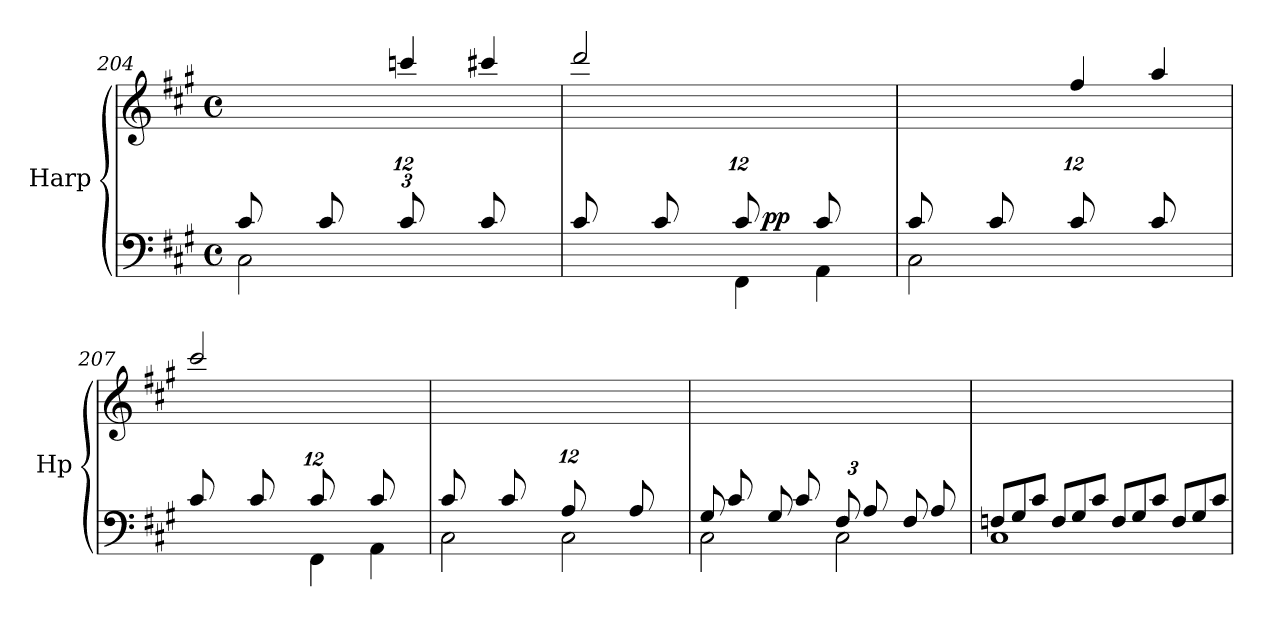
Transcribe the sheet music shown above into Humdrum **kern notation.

**kern	**kern	**dynam
*part1	*part1	*part1
*staff2	*staff1	*staff1/2
*I"Harp	*	*
*I'Hp	*	*
!!LO:PB:g=z
*clefF4	*clefG2	*
*k[f#c#g#]	*k[f#c#g#]	*
*A:	*A:	*
*M4/4	*M4/4	*
*met(c)	*met(c)	*
=204	=204	=204
*^	*	*
*	*Xtuplet	*	*
*	*	*^	*
2C#\	12c#/L	2ryy	12ryy	.
.	6ryy	.	12fn\	.
.	.	.	12g#\J	.
.	12c#/L	.	12ryy	.
.	6ryy	.	12f\	.
.	.	.	12g#\J	.
*	*tuplet	*	*	*
*	*Xbrackettup	*	*	*
6ryy	12c#/L	4cccn/	12ryy	.
.	6ryy	.	12f\	.
3ryy	.	.	12g#\J	.
*	*Xtuplet	*	*	*
.	12c#/L	4ccc#X/	12ryy	.
.	6ryy	.	12f\	.
.	.	.	12g#\J	.
!!LO:PB:g=z	!!
=205	=205	=205	=205	=205
2ryy	12c#/L	2ddd/	12ryy	.
.	6ryy	.	12f#\	.
.	.	.	12a\J	.
.	12c#/L	.	12ryy	.
.	6ryy	.	12f#\	.
.	.	.	12a\J	.
4FF#\	12c#/L	2ryy	12ryy	.
!	!	!	!	!LO:DY:a=2
.	6ryy	.	12f#\	pp
.	.	.	12a\J	.
4AA\	12c#/L	.	12ryy	.
.	6ryy	.	12f#\	.
.	.	.	12a\J	.
=206	=206	=206	=206	=206
2C#\	12c#/L	2ryy	12ryy	.
.	6ryy	.	12fn\	.
.	.	.	12g#\J	.
.	12c#/L	.	12ryy	.
.	6ryy	.	12f\	.
.	.	.	12g#\J	.
6ryy	12c#/L	4ff#/	12ryy	.
.	6ryy	.	12f#X\	.
3ryy	.	.	12a\J	.
.	12c#/L	4aa/	12ryy	.
.	6ryy	.	12f#\	.
.	.	.	12a\J	.
!!LO:PB:g=z	!!
=207	=207	=207	=207	=207
2ryy	12c#/L	2ccc#/	12ryy	.
.	6ryy	.	12fn\	.
.	.	.	12g#\J	.
.	12c#/L	.	12ryy	.
.	6ryy	.	12f\	.
.	.	.	12g#\J	.
4FF#\	12c#/L	2ryy	12ryy	.
.	6ryy	.	12f#X\	.
.	.	.	12a\J	.
4AA\	12c#/L	.	12ryy	.
.	6ryy	.	12f#\	.
.	.	.	12a\J	.
*	*	*v	*v	*
!!LO:PB:g=z
=208	=208	=208	=208
2C#\	12c#/L	12ryy	.
.	6ryy	12fn\	.
.	.	12g#\J	.
.	12c#/L	12ryy	.
.	6ryy	12f\	.
.	.	12g#\J	.
2C#\	12A/L	12ryy	.
.	6ryy	12d\	.
.	.	12f#X\J	.
.	12A/L	12ryy	.
.	6ryy	12d\	.
.	.	12f#\J	.
=209	=209	=209	=209
2C#\	12G#/L	6ryy	.
.	12c#/	.	.
.	12ryy	12fn\J	.
.	12G#/L	6ryy	.
.	12c#/	.	.
.	12ryy	12f\J	.
2C#\	12F#/L	6ryy	.
.	12A/	.	.
.	12ryy	12d\J	.
.	12F#/L	6ryy	.
.	12A/	.	.
.	12ryy	12d\J	.
!!LO:PB:g=z
=210	=210	=210	=210
1C#	12Fn/L	1ryy	.
.	12G#/	.	.
.	12c#/J	.	.
.	12F/L	.	.
.	12G#/	.	.
.	12c#/J	.	.
.	12F/L	.	.
.	12G#/	.	.
.	12c#/J	.	.
.	12F/L	.	.
.	12G#/	.	.
.	12c#/J	.	.
*v	*v	*	*
=	=	=
*-	*-	*-
